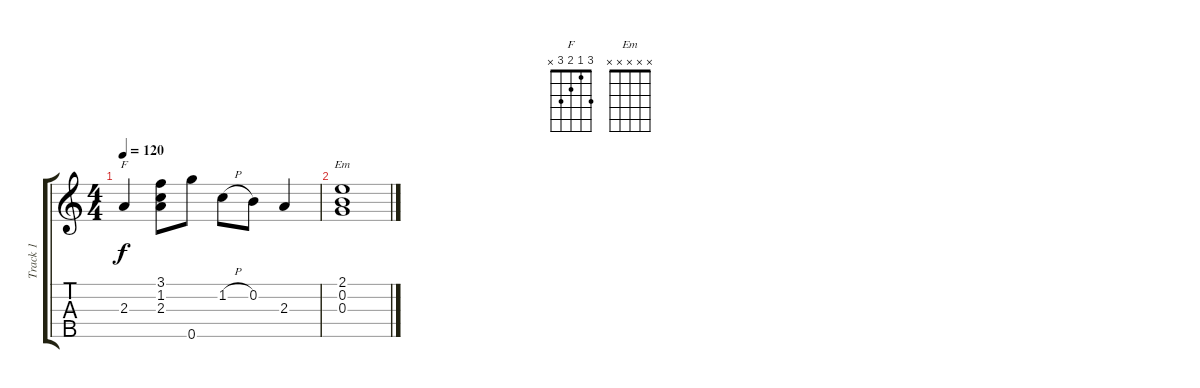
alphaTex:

\track ("Track 1" "Track 1") {instrument acousticguitarsteel}
\staff {score tabs}
\tuning (D4 B3 G3 D3 G4) {hide}
\chord ("F" 3 1 2 3 x)
\chord ("Em" x x x x x)
\ts (4 4)
\tempo 120
\clef g2
\ks c
2.3.4{ch "F" dy f} (3.1 1.2 2.3).8 0.5.8 1.2{h}.8 0.2.8 2.3.4 |
(2.1 0.2 0.3).1{ch "Em"}
